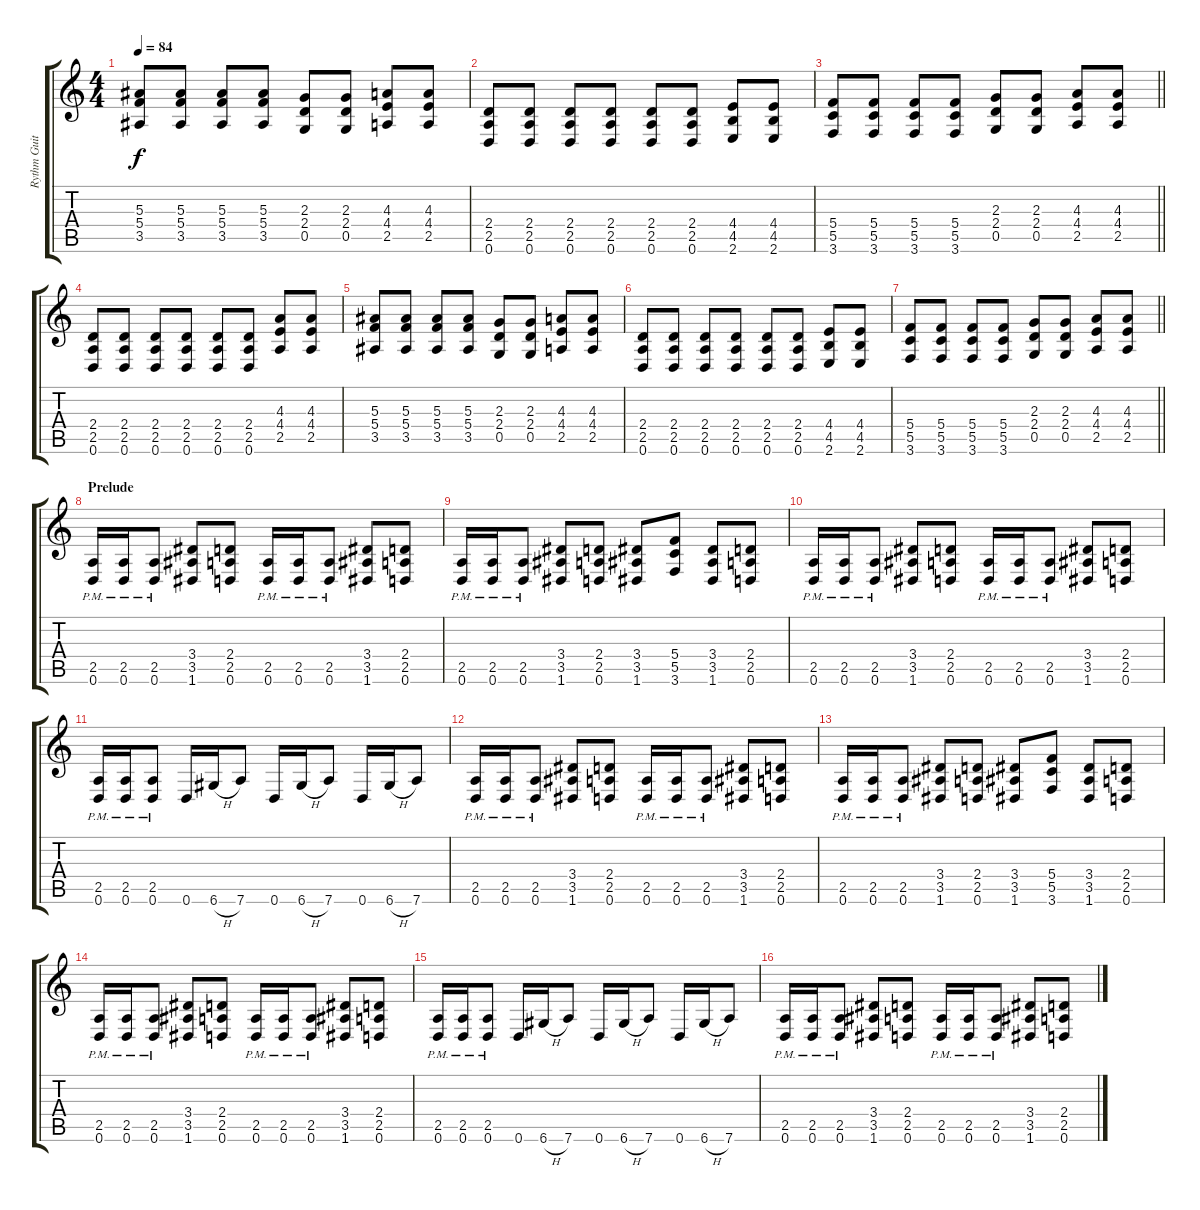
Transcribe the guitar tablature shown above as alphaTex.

\track ("Rythm Guitar" "Rythm Guit") {instrument distortionguitar}
\staff {score tabs}
\tuning (D4 A3 F3 C3 G2 D2) {hide}
\ts (4 4)
\tempo 84
\clef g2
\ks c
(5.3 5.4 3.5).8{dy f} (5.3 5.4 3.5).8 (5.3 5.4 3.5).8 (5.3 5.4 3.5).8 (2.3 2.4 0.5).8 (2.3 2.4 0.5).8 (4.3 4.4 2.5).8 (4.3 4.4 2.5).8 |
(2.4 2.5 0.6).8 (2.4 2.5 0.6).8 (2.4 2.5 0.6).8 (2.4 2.5 0.6).8 (2.4 2.5 0.6).8 (2.4 2.5 0.6).8 (4.4 4.5 2.6).8 (4.4 4.5 2.6).8 |
\barLineRight lightlight
(5.4 5.5 3.6).8 (5.4 5.5 3.6).8 (5.4 5.5 3.6).8 (5.4 5.5 3.6).8 (2.3 2.4 0.5).8 (2.3 2.4 0.5).8 (4.3 4.4 2.5).8 (4.3 4.4 2.5).8 |
(2.4 2.5 0.6).8 (2.4 2.5 0.6).8 (2.4 2.5 0.6).8 (2.4 2.5 0.6).8 (2.4 2.5 0.6).8 (2.4 2.5 0.6).8 (4.3 4.4 2.5).8 (4.3 4.4 2.5).8 |
(5.3 5.4 3.5).8 (5.3 5.4 3.5).8 (5.3 5.4 3.5).8 (5.3 5.4 3.5).8 (2.3 2.4 0.5).8 (2.3 2.4 0.5).8 (4.3 4.4 2.5).8 (4.3 4.4 2.5).8 |
(2.4 2.5 0.6).8 (2.4 2.5 0.6).8 (2.4 2.5 0.6).8 (2.4 2.5 0.6).8 (2.4 2.5 0.6).8 (2.4 2.5 0.6).8 (4.4 4.5 2.6).8 (4.4 4.5 2.6).8 |
\barLineRight lightlight
(5.4 5.5 3.6).8 (5.4 5.5 3.6).8 (5.4 5.5 3.6).8 (5.4 5.5 3.6).8 (2.3 2.4 0.5).8 (2.3 2.4 0.5).8 (4.3 4.4 2.5).8 (4.3 4.4 2.5).8 |
\section ("" "Prelude")
(2.5{pm} 0.6{pm}).16 (2.5{pm} 0.6{pm}).16 (2.5{pm} 0.6{pm}).8 (3.4 3.5 1.6).8 (2.4 2.5 0.6).8 (2.5{pm} 0.6{pm}).16 (2.5{pm} 0.6{pm}).16 (2.5{pm} 0.6{pm}).8 (3.4 3.5 1.6).8 (2.4 2.5 0.6).8 |
(2.5{pm} 0.6{pm}).16 (2.5{pm} 0.6{pm}).16 (2.5{pm} 0.6{pm}).8 (3.4 3.5 1.6).8 (2.4 2.5 0.6).8 (3.4 3.5 1.6).8 (5.4 5.5 3.6).8 (3.4 3.5 1.6).8 (2.4 2.5 0.6).8 |
(2.5{pm} 0.6{pm}).16 (2.5{pm} 0.6{pm}).16 (2.5{pm} 0.6{pm}).8 (3.4 3.5 1.6).8 (2.4 2.5 0.6).8 (2.5{pm} 0.6{pm}).16 (2.5{pm} 0.6{pm}).16 (2.5{pm} 0.6{pm}).8 (3.4 3.5 1.6).8 (2.4 2.5 0.6).8 |
(2.5{pm} 0.6{pm}).16 (2.5{pm} 0.6{pm}).16 (2.5{pm} 0.6{pm}).8 0.6.16 6.6{h}.16 7.6.8 0.6.16 6.6{h}.16 7.6.8 0.6.16 6.6{h}.16 7.6.8 |
(2.5{pm} 0.6{pm}).16 (2.5{pm} 0.6{pm}).16 (2.5{pm} 0.6{pm}).8 (3.4 3.5 1.6).8 (2.4 2.5 0.6).8 (2.5{pm} 0.6{pm}).16 (2.5{pm} 0.6{pm}).16 (2.5{pm} 0.6{pm}).8 (3.4 3.5 1.6).8 (2.4 2.5 0.6).8 |
(2.5{pm} 0.6{pm}).16 (2.5{pm} 0.6{pm}).16 (2.5{pm} 0.6{pm}).8 (3.4 3.5 1.6).8 (2.4 2.5 0.6).8 (3.4 3.5 1.6).8 (5.4 5.5 3.6).8 (3.4 3.5 1.6).8 (2.4 2.5 0.6).8 |
(2.5{pm} 0.6{pm}).16 (2.5{pm} 0.6{pm}).16 (2.5{pm} 0.6{pm}).8 (3.4 3.5 1.6).8 (2.4 2.5 0.6).8 (2.5{pm} 0.6{pm}).16 (2.5{pm} 0.6{pm}).16 (2.5{pm} 0.6{pm}).8 (3.4 3.5 1.6).8 (2.4 2.5 0.6).8 |
(2.5{pm} 0.6{pm}).16 (2.5{pm} 0.6{pm}).16 (2.5{pm} 0.6{pm}).8 0.6.16 6.6{h}.16 7.6.8 0.6.16 6.6{h}.16 7.6.8 0.6.16 6.6{h}.16 7.6.8 |
(2.5{pm} 0.6{pm}).16 (2.5{pm} 0.6{pm}).16 (2.5{pm} 0.6{pm}).8 (3.4 3.5 1.6).8 (2.4 2.5 0.6).8 (2.5{pm} 0.6{pm}).16 (2.5{pm} 0.6{pm}).16 (2.5{pm} 0.6{pm}).8 (3.4 3.5 1.6).8 (2.4 2.5 0.6).8
